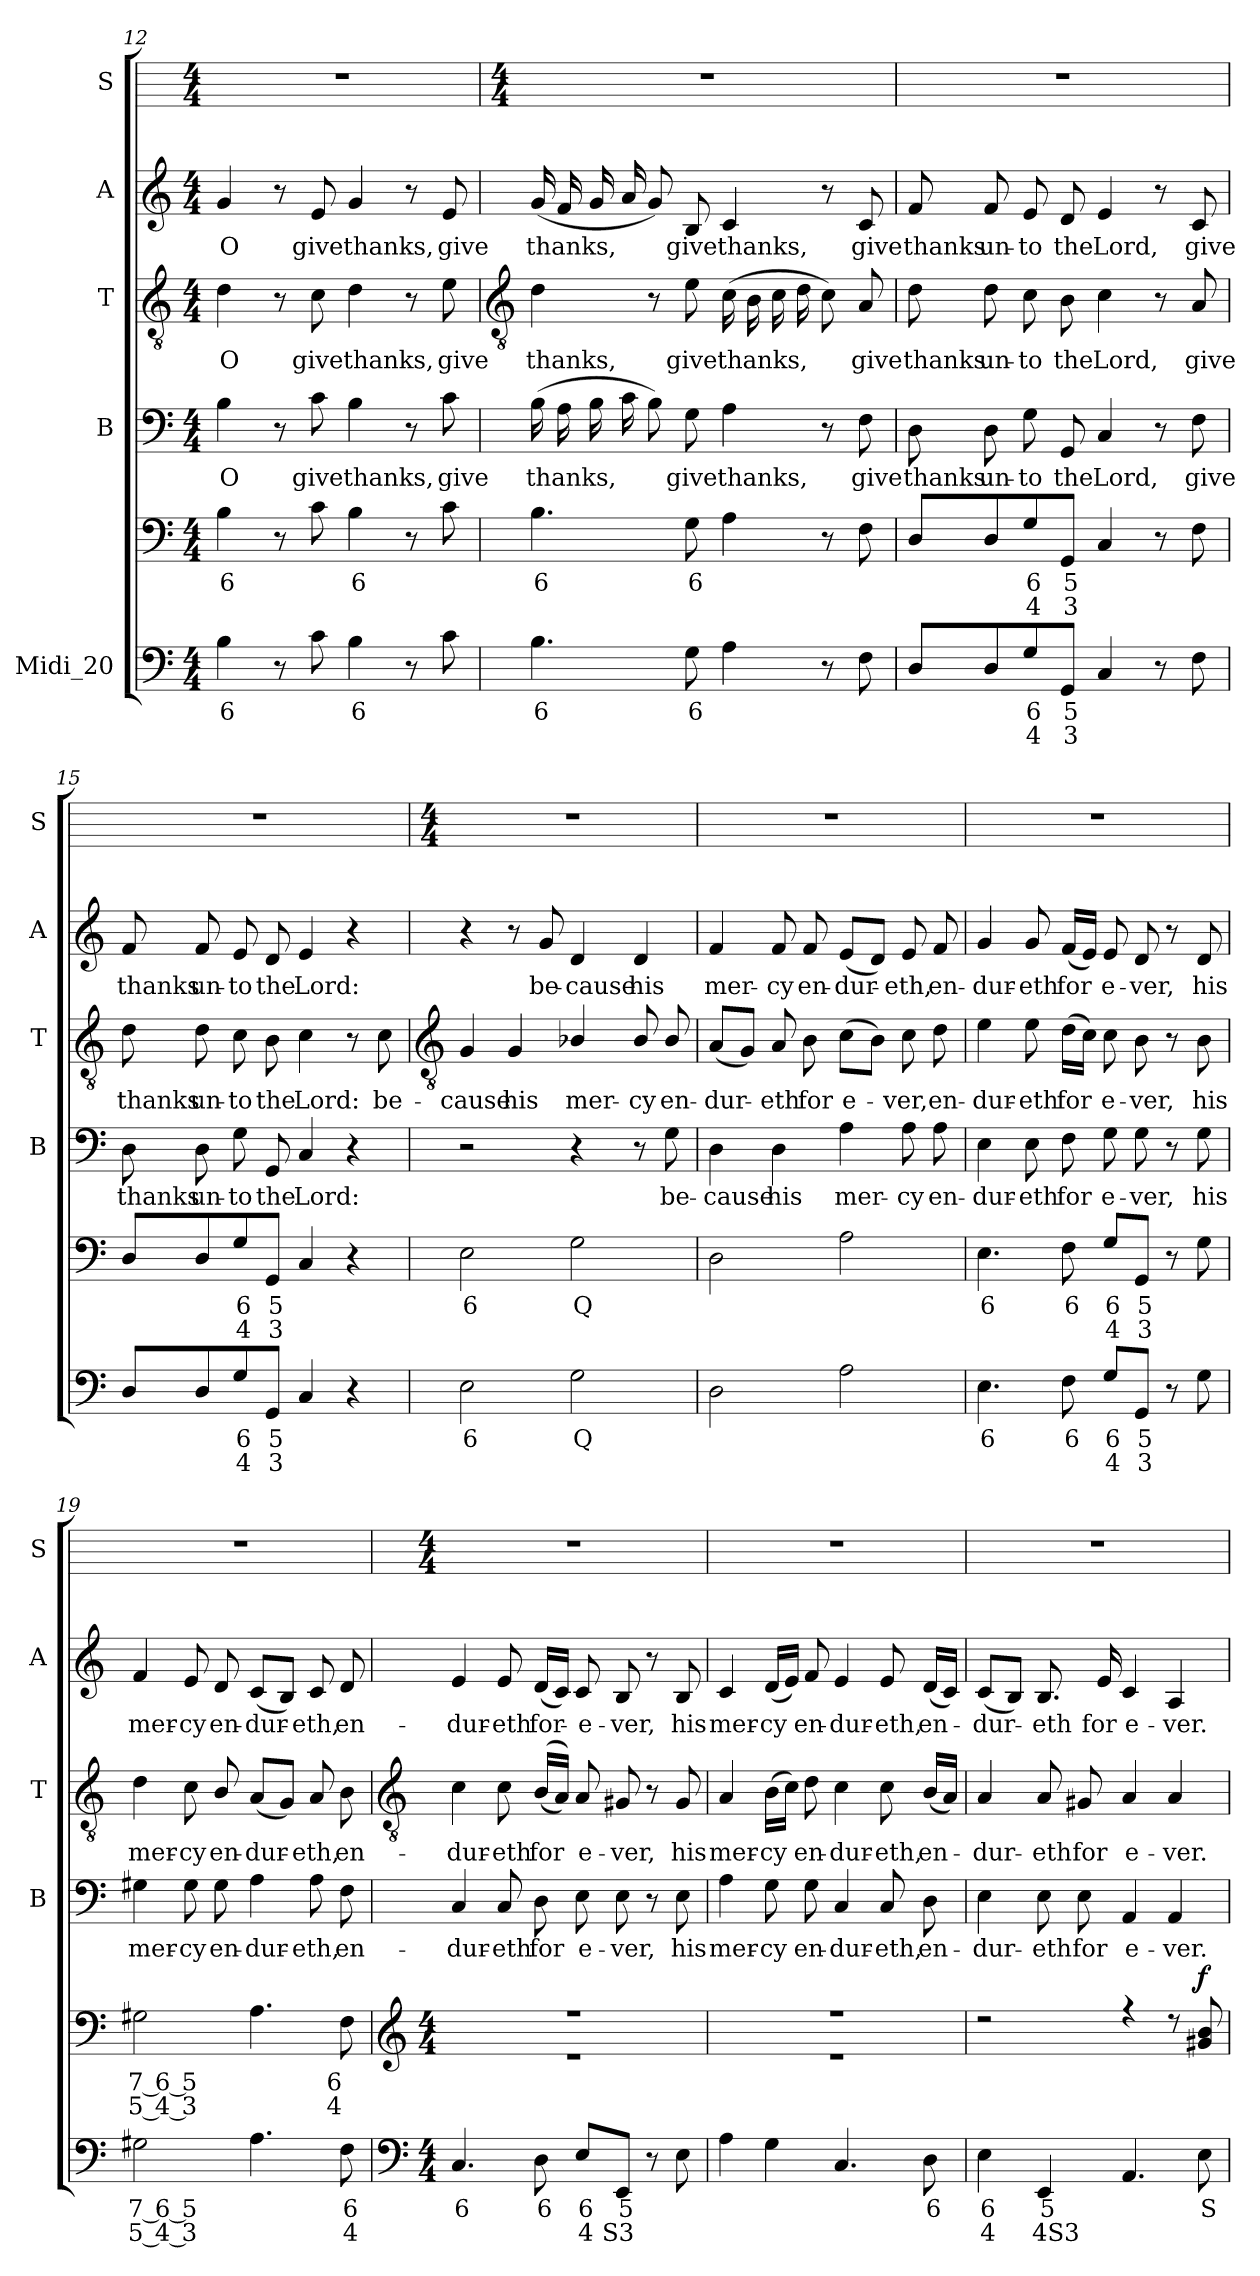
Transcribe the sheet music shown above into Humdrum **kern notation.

**kern	**text	**text	**kern	**text	**text	**dynam	**kern	**text	**kern	**text	**kern	**text	**kern
*part5	*part5	*part5	*part5	*part5	*part5	*part5	*part4	*part4	*part3	*part3	*part2	*part2	*part1
*staff6	*staff6	*staff6	*staff5	*staff5	*staff5	*staff5/6	*staff4	*staff4	*staff3	*staff3	*staff2	*staff2	*staff1
*I"Midi_20	*	*	*	*	*	*	*I"B	*	*I"T	*	*I"A	*	*I"S
*	*	*	*	*	*	*	*I'B	*	*I'T	*	*I'A	*	*I'S
*	*	*	*clefF4	*	*	*	*clefF4	*	*clefGv2	*	*clefG2	*	*
*k[]	*	*	*k[]	*	*	*	*k[]	*	*k[]	*	*k[]	*	*
*C:	*	*	*C:	*	*	*	*C:	*	*C:	*	*C:	*	*
*M4/4	*	*	*M4/4	*	*	*	*M4/4	*	*M4/4	*	*M4/4	*	*M4/4
=12	=12	=12	=12	=12	=12	=12	=12	=12	=12	=12	=12	=12	=12
!	!LO:LY:b	!	!	!LO:LY:b	!	!	!	!LO:LY:b	!	!LO:LY:b	!	!LO:LY:b	!
4B	6	.	4B	6	.	.	4B	O	4d	O	4g	O	1r
8r	.	.	8r	.	.	.	8r	.	8r	.	8r	.	.
!	!	!	!	!	!	!	!	!LO:LY:b	!	!LO:LY:b	!	!LO:LY:b	!
8c	.	.	8c	.	.	.	8c	give	8c	give	8e	give	.
!	!LO:LY:b	!	!	!LO:LY:b	!	!	!	!LO:LY:b	!	!LO:LY:b	!	!LO:LY:b	!
4B	6	.	4B	6	.	.	4B	thanks,	4d	thanks,	4g	thanks,	.
8r	.	.	8r	.	.	.	8r	.	8r	.	8r	.	.
!	!	!	!	!	!	!	!	!LO:LY:b	!	!LO:LY:b	!	!LO:LY:b	!
8c	.	.	8c	.	.	.	8c	give	8e	give	8e	give	.
!!LO:LB:g=z
=13	=13	=13	=13	=13	=13	=13	=13	=13	=13	=13	=13	=13	=13
*	*	*	*	*	*	*	*	*	*clefGv2	*	*	*	*
*	*	*	*	*	*	*	*	*	*	*	*	*	*M4/4
!	!LO:LY:b	!	!	!LO:LY:b	!	!	!	!LO:LY:b	!	!LO:LY:b	!	!LO:LY:b	!
4.B	6	.	4.B	6	.	.	(>16BLL	thanks,	4d	thanks,	(<16gLL	thanks,	1r
.	.	.	.	.	.	.	16A	.	.	.	16f	.	.
.	.	.	.	.	.	.	16B	.	.	.	16g	.	.
.	.	.	.	.	.	.	16c	.	.	.	16a	.	.
.	.	.	.	.	.	.	8BJ)	.	8r	.	8gJ)	.	.
!	!LO:LY:b	!	!	!LO:LY:b	!	!	!	!LO:LY:b	!	!LO:LY:b	!	!LO:LY:b	!
8G	6	.	8G	6	.	.	8G	give	8e	give	8B	give	.
!	!	!	!	!	!	!	!	!LO:LY:b	!	!LO:LY:b	!	!LO:LY:b	!
4A	.	.	4A	.	.	.	4A	thanks,	(>16cLL	thanks,	4c	thanks,	.
.	.	.	.	.	.	.	.	.	16B	.	.	.	.
.	.	.	.	.	.	.	.	.	16c	.	.	.	.
.	.	.	.	.	.	.	.	.	16d	.	.	.	.
8r	.	.	8r	.	.	.	8r	.	8cJ)	.	8r	.	.
!	!	!	!	!	!	!	!	!LO:LY:b	!	!LO:LY:b	!	!LO:LY:b	!
8F	.	.	8F	.	.	.	8F	give	8A	give	8c	give	.
=14	=14	=14	=14	=14	=14	=14	=14	=14	=14	=14	=14	=14	=14
!	!	!	!	!	!	!	!	!LO:LY:b	!	!LO:LY:b	!	!LO:LY:b	!
8DL	.	.	8DL	.	.	.	8D	thanks	8d	thanks	8f	thanks	1r
!	!	!	!	!	!	!	!	!LO:LY:b	!	!LO:LY:b	!	!LO:LY:b	!
8D	.	.	8D	.	.	.	8D	un-	8d	un-	8f	un-	.
!	!LO:LY:b	!LO:LY:b	!	!LO:LY:b	!LO:LY:b	!	!	!LO:LY:b	!	!LO:LY:b	!	!LO:LY:b	!
8G	6	4	8G	6	4	.	8G	-to	8c	-to	8e	-to	.
!	!LO:LY:b	!LO:LY:b	!	!LO:LY:b	!LO:LY:b	!	!	!LO:LY:b	!	!LO:LY:b	!	!LO:LY:b	!
8GGJ	5	3	8GGJ	5	3	.	8GG	the	8B	the	8d	the	.
!	!	!	!	!	!	!	!	!LO:LY:b	!	!LO:LY:b	!	!LO:LY:b	!
4C	.	.	4C	.	.	.	4C	Lord,	4c	Lord,	4e	Lord,	.
8r	.	.	8r	.	.	.	8r	.	8r	.	8r	.	.
!	!	!	!	!	!	!	!	!LO:LY:b	!	!LO:LY:b	!	!LO:LY:b	!
8F	.	.	8F	.	.	.	8F	give	8A	give	8c	give	.
=15	=15	=15	=15	=15	=15	=15	=15	=15	=15	=15	=15	=15	=15
!	!	!	!	!	!	!	!	!LO:LY:b	!	!LO:LY:b	!	!LO:LY:b	!
8DL	.	.	8DL	.	.	.	8D	thanks	8d	thanks	8f	thanks	1r
!	!	!	!	!	!	!	!	!LO:LY:b	!	!LO:LY:b	!	!LO:LY:b	!
8D	.	.	8D	.	.	.	8D	un-	8d	un-	8f	un-	.
!	!LO:LY:b	!LO:LY:b	!	!LO:LY:b	!LO:LY:b	!	!	!LO:LY:b	!	!LO:LY:b	!	!LO:LY:b	!
8G	6	4	8G	6	4	.	8G	-to	8c	-to	8e	-to	.
!	!LO:LY:b	!LO:LY:b	!	!LO:LY:b	!LO:LY:b	!	!	!LO:LY:b	!	!LO:LY:b	!	!LO:LY:b	!
8GGJ	5	3	8GGJ	5	3	.	8GG	the	8B	the	8d	the	.
!	!	!	!	!	!	!	!	!LO:LY:b	!	!LO:LY:b	!	!LO:LY:b	!
4C	.	.	4C	.	.	.	4C	Lord:	4c	Lord:	4e	Lord:	.
4r	.	.	4r	.	.	.	4r	.	8r	.	4r	.	.
!	!	!	!	!	!	!	!	!	!	!LO:LY:b	!	!	!
.	.	.	.	.	.	.	.	.	8c	be-	.	.	.
!!LO:LB:g=z
=16	=16	=16	=16	=16	=16	=16	=16	=16	=16	=16	=16	=16	=16
*	*	*	*	*	*	*	*	*	*clefGv2	*	*	*	*
*	*	*	*	*	*	*	*	*	*	*	*	*	*M4/4
!	!LO:LY:b	!	!	!LO:LY:b	!	!	!	!	!	!LO:LY:b	!	!	!
2E	6	.	2E	6	.	.	2r	.	4G	-cause	4r	.	1r
!	!	!	!	!	!	!	!	!	!	!LO:LY:b	!	!	!
.	.	.	.	.	.	.	.	.	4G	his	8r	.	.
!	!	!	!	!	!	!	!	!	!	!	!	!LO:LY:b	!
.	.	.	.	.	.	.	.	.	.	.	8g	be-	.
!	!LO:LY:b	!	!	!LO:LY:b	!	!	!	!	!	!LO:LY:b	!	!LO:LY:b	!
2G	Q	.	2G	Q	.	.	4r	.	4B-X/	mer-	4d	-cause	.
!	!	!	!	!	!	!	!	!	!	!LO:LY:b	!	!LO:LY:b	!
.	.	.	.	.	.	.	8r	.	8B-/	-cy	4d	his	.
!	!	!	!	!	!	!	!	!LO:LY:b	!	!LO:LY:b	!	!	!
.	.	.	.	.	.	.	8G	be-	8B-/	en-	.	.	.
=17	=17	=17	=17	=17	=17	=17	=17	=17	=17	=17	=17	=17	=17
!	!	!	!	!	!	!	!	!LO:LY:b	!	!LO:LY:b	!	!LO:LY:b	!
2D	.	.	2D	.	.	.	4D	-cause	(<8AL	-dur-	4f	mer-	1r
.	.	.	.	.	.	.	.	.	8GJ)	.	.	.	.
!	!	!	!	!	!	!	!	!LO:LY:b	!	!LO:LY:b	!	!LO:LY:b	!
.	.	.	.	.	.	.	4D	his	8A	eth	8f	-cy	.
!	!	!	!	!	!	!	!	!	!	!LO:LY:b	!	!LO:LY:b	!
.	.	.	.	.	.	.	.	.	8B	for	8f	en-	.
!	!	!	!	!	!	!	!	!LO:LY:b	!	!LO:LY:b	!	!LO:LY:b	!
2A	.	.	2A	.	.	.	4A	mer-	(>8cL	e-	(<8eL	-dur-	.
.	.	.	.	.	.	.	.	.	8BJ)	.	8dJ)	.	.
!	!	!	!	!	!	!	!	!LO:LY:b	!	!LO:LY:b	!	!LO:LY:b	!
.	.	.	.	.	.	.	8A	-cy	8c	ver,	8e	eth,	.
!	!	!	!	!	!	!	!	!LO:LY:b	!	!LO:LY:b	!	!LO:LY:b	!
.	.	.	.	.	.	.	8A	en-	8d	en-	8f	en-	.
=18	=18	=18	=18	=18	=18	=18	=18	=18	=18	=18	=18	=18	=18
!	!LO:LY:b	!	!	!LO:LY:b	!	!	!	!LO:LY:b	!	!LO:LY:b	!	!LO:LY:b	!
4.E	6	.	4.E	6	.	.	4E	-dur-	4e	-dur-	4g	-dur-	1r
!	!	!	!	!	!	!	!	!LO:LY:b	!	!LO:LY:b	!	!LO:LY:b	!
.	.	.	.	.	.	.	8E	-eth	8e	-eth	8g	-eth	.
!	!LO:LY:b	!	!	!LO:LY:b	!	!	!	!LO:LY:b	!	!LO:LY:b	!	!LO:LY:b	!
8F	6	.	8F	6	.	.	8F	for	(>16dLL	for	(<16fLL	for	.
.	.	.	.	.	.	.	.	.	16cJJ)	.	16eJJ)	.	.
!	!LO:LY:b	!LO:LY:b	!	!LO:LY:b	!LO:LY:b	!	!	!LO:LY:b	!	!LO:LY:b	!	!LO:LY:b	!
8GL	6	4	8GL	6	4	.	8G	e-	8c	e-	8e	e-	.
!	!LO:LY:b	!LO:LY:b	!	!LO:LY:b	!LO:LY:b	!	!	!LO:LY:b	!	!LO:LY:b	!	!LO:LY:b	!
8GGJ	5	3	8GGJ	5	3	.	8G	-ver,	8B	-ver,	8d	-ver,	.
8r	.	.	8r	.	.	.	8r	.	8r	.	8r	.	.
!	!	!	!	!	!	!	!	!LO:LY:b	!	!LO:LY:b	!	!LO:LY:b	!
8G	.	.	8G	.	.	.	8G	his	8B	his	8d	his	.
=19	=19	=19	=19	=19	=19	=19	=19	=19	=19	=19	=19	=19	=19
!	!LO:LY:b	!LO:LY:b	!	!LO:LY:b	!LO:LY:b	!	!	!LO:LY:b	!	!LO:LY:b	!	!LO:LY:b	!
2G#X	7 6 5	5 4 3	2G#X	7 6 5	5 4 3	.	4G#X	mer-	4d	mer-	4f	mer-	1r
!	!	!	!	!	!	!	!	!LO:LY:b	!	!LO:LY:b	!	!LO:LY:b	!
.	.	.	.	.	.	.	8G#	-cy	8c	-cy	8e	-cy	.
!	!	!	!	!	!	!	!	!LO:LY:b	!	!LO:LY:b	!	!LO:LY:b	!
.	.	.	.	.	.	.	8G#	en-	8B/	en-	8d	en-	.
!	!	!	!	!	!	!	!	!LO:LY:b	!	!LO:LY:b	!	!LO:LY:b	!
4.A	.	.	4.A	.	.	.	4A	-dur-	(<8AL	-dur-	(<8cL	-dur-	.
.	.	.	.	.	.	.	.	.	8GJ)	.	8BJ)	.	.
!	!	!	!	!	!	!	!	!LO:LY:b	!	!LO:LY:b	!	!LO:LY:b	!
.	.	.	.	.	.	.	8A	-eth,	8A	eth,	8c	eth,	.
!	!LO:LY:b	!LO:LY:b	!	!LO:LY:b	!LO:LY:b	!	!	!LO:LY:b	!	!LO:LY:b	!	!LO:LY:b	!
8F	6	4	8F	6	4	.	8F	en-	8B	en-	8d	en-	.
!!LO:LB:g=z
=20	=20	=20	=20	=20	=20	=20	=20	=20	=20	=20	=20	=20	=20
*clefF4	*	*	*clefG2	*	*	*	*	*	*clefGv2	*	*	*	*
*k[]	*	*	*k[]	*	*	*	*	*	*	*	*	*	*
*C:	*	*	*C:	*	*	*	*	*	*	*	*	*	*
*M4/4	*	*	*M4/4	*	*	*	*	*	*	*	*	*	*M4/4
!	!LO:LY:b	!	!	!	!	!	!	!LO:LY:b	!	!LO:LY:b	!	!LO:LY:b	!
*	*	*	*^	*	*	*	*	*	*	*	*	*	*
4.C	6	.	1r	1r	.	.	.	4C	-dur-	4c	-dur-	4e	-dur-	1r
!	!	!	!	!	!	!	!	!	!LO:LY:b	!	!LO:LY:b	!	!LO:LY:b	!
.	.	.	.	.	.	.	.	8C	-eth	8c	-eth	8e	-eth	.
!	!LO:LY:b	!	!	!	!	!	!	!	!LO:LY:b	!	!LO:LY:b	!	!LO:LY:b	!
8D	6	.	.	.	.	.	.	8D	for	(>(<16BLL	for	(<16dLL	for-	.
.	.	.	.	.	.	.	.	.	.	16AJJ))	.	16cJJ)	.	.
!	!LO:LY:b	!LO:LY:b	!	!	!	!	!	!	!LO:LY:b	!	!LO:LY:b	!	!LO:LY:b	!
8EL	6	4	.	.	.	.	.	8E	e-	8A	e-	8c	e-	.
!	!LO:LY:b	!LO:LY:b	!	!	!	!	!	!	!LO:LY:b	!	!LO:LY:b	!	!LO:LY:b	!
8EEJ	5	S3	.	.	.	.	.	8E	-ver,	8G#X	-ver,	8B	-ver,	.
8r	.	.	.	.	.	.	.	8r	.	8r	.	8r	.	.
!	!	!	!	!	!	!	!	!	!LO:LY:b	!	!LO:LY:b	!	!LO:LY:b	!
8E	.	.	.	.	.	.	.	8E	his	8G#	his	8B	his	.
=21	=21	=21	=21	=21	=21	=21	=21	=21	=21	=21	=21	=21	=21	=21
!	!	!	!	!	!	!	!	!	!LO:LY:b	!	!LO:LY:b	!	!LO:LY:b	!
4A	.	.	1r	1r	.	.	.	4A	mer-	4A	mer-	4c	mer-	1r
!	!	!	!	!	!	!	!	!	!LO:LY:b	!	!LO:LY:b	!	!LO:LY:b	!
4G	.	.	.	.	.	.	.	8G	-cy	(>16BLL	-cy	(<16dLL	-cy	.
.	.	.	.	.	.	.	.	.	.	16cJJ)	.	16eJJ)	.	.
!	!	!	!	!	!	!	!	!	!LO:LY:b	!	!LO:LY:b	!	!LO:LY:b	!
.	.	.	.	.	.	.	.	8G	en-	8d	en-	8f	en-	.
!	!	!	!	!	!	!	!	!	!LO:LY:b	!	!LO:LY:b	!	!LO:LY:b	!
4.C	.	.	.	.	.	.	.	4C	-dur-	4c	-dur-	4e	-dur-	.
!	!	!	!	!	!	!	!	!	!LO:LY:b	!	!LO:LY:b	!	!LO:LY:b	!
.	.	.	.	.	.	.	.	8C	-eth,	8c	-eth,	8e	-eth,	.
!	!LO:LY:b	!	!	!	!	!	!	!	!LO:LY:b	!	!LO:LY:b	!	!LO:LY:b	!
8D	6	.	.	.	.	.	.	8D	en-	(<16BLL	en-	(<16dLL	en-	.
.	.	.	.	.	.	.	.	.	.	16AJJ)	.	16cJJ)	.	.
=22	=22	=22	=22	=22	=22	=22	=22	=22	=22	=22	=22	=22	=22	=22
!	!LO:LY:b	!LO:LY:b	!	!	!	!	!	!	!LO:LY:b	!	!LO:LY:b	!	!LO:LY:b	!
4E	6	4	2r	1ryy	.	.	.	4E	-dur-	4A	dur-	(<8cL	dur-	1r
.	.	.	.	.	.	.	.	.	.	.	.	8BJ)	.	.
!	!LO:LY:b	!LO:LY:b	!	!	!	!	!	!	!LO:LY:b	!	!LO:LY:b	!	!LO:LY:b	!
4EE	5	4S3	.	.	.	.	.	8E	-eth	8A	-eth	8.B	eth	.
!	!	!	!	!	!	!	!	!	!LO:LY:b	!	!LO:LY:b	!	!	!
.	.	.	.	.	.	.	.	8E	for	8G#X	for	.	.	.
!	!	!	!	!	!	!	!	!	!	!	!	!	!LO:LY:b	!
.	.	.	.	.	.	.	.	.	.	.	.	16e	for	.
!	!	!	!	!	!	!	!	!	!LO:LY:b	!	!LO:LY:b	!	!LO:LY:b	!
4.AA	.	.	4r	.	.	.	.	4AA	e-	4A	e-	4c	e-	.
!	!	!	!	!	!	!	!	!	!LO:LY:b	!	!LO:LY:b	!	!LO:LY:b	!
.	.	.	8r	.	.	.	.	4AA	-ver.	4A	-ver.	4A	-ver.	.
!	!LO:LY:b	!	!	!	!	!	!LO:DY:b	!	!	!	!	!	!	!
8E	S	.	8g#X 8b	.	.	.	f	.	.	.	.	.	.	.
*	*	*	*v	*v	*	*	*	*	*	*	*	*	*	*
=	=	=	=	=	=	=	=	=	=	=	=	=	=
*-	*-	*-	*-	*-	*-	*-	*-	*-	*-	*-	*-	*-	*-
